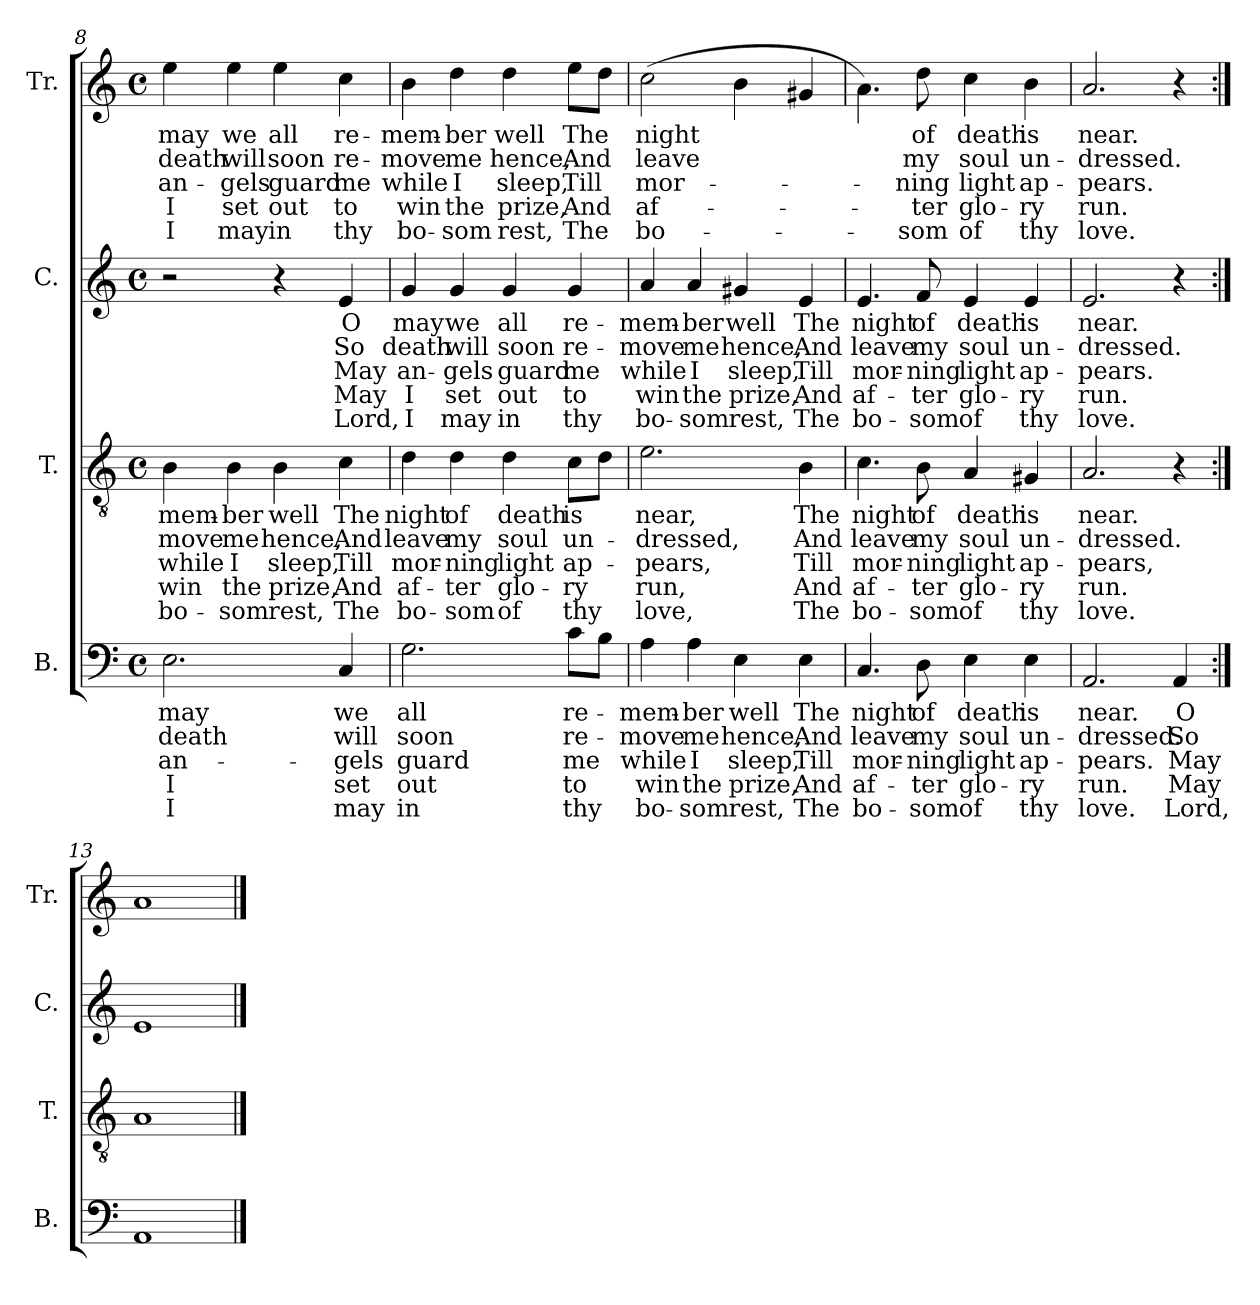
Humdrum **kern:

**kern	**text	**text	**text	**text	**text	**kern	**text	**text	**text	**text	**text	**kern	**text	**text	**text	**text	**text	**kern	**text	**text	**text	**text	**text
*part4	*part4	*part4	*part4	*part4	*part4	*part3	*part3	*part3	*part3	*part3	*part3	*part2	*part2	*part2	*part2	*part2	*part2	*part1	*part1	*part1	*part1	*part1	*part1
*staff4	*staff4	*staff4	*staff4	*staff4	*staff4	*staff3	*staff3	*staff3	*staff3	*staff3	*staff3	*staff2	*staff2	*staff2	*staff2	*staff2	*staff2	*staff1	*staff1	*staff1	*staff1	*staff1	*staff1
*I"B.	*	*	*	*	*	*I"T.	*	*	*	*	*	*I"C.	*	*	*	*	*	*I"Tr.	*	*	*	*	*
*I'B.	*	*	*	*	*	*I'T.	*	*	*	*	*	*I'C.	*	*	*	*	*	*I'Tr.	*	*	*	*	*
*clefF4	*	*	*	*	*	*clefGv2	*	*	*	*	*	*clefG2	*	*	*	*	*	*clefG2	*	*	*	*	*
*k[]	*	*	*	*	*	*k[]	*	*	*	*	*	*k[]	*	*	*	*	*	*k[]	*	*	*	*	*
*M4/4	*	*	*	*	*	*M4/4	*	*	*	*	*	*M4/4	*	*	*	*	*	*M4/4	*	*	*	*	*
*met(c)	*	*	*	*	*	*met(c)	*	*	*	*	*	*met(c)	*	*	*	*	*	*met(c)	*	*	*	*	*
=8	=8	=8	=8	=8	=8	=8	=8	=8	=8	=8	=8	=8	=8	=8	=8	=8	=8	=8	=8	=8	=8	=8	=8
!	!LO:LY:b	!LO:LY:b	!LO:LY:b	!LO:LY:b	!LO:LY:b	!	!LO:LY:b	!LO:LY:b	!LO:LY:b	!LO:LY:b	!LO:LY:b	!	!	!	!	!	!	!	!LO:LY:b	!LO:LY:b	!LO:LY:b	!LO:LY:b	!LO:LY:b
2.E\	may	death	an-	I	I	4B\	-mem-	-move	while	win	bo-	2r	.	.	.	.	.	4ee\	may	death	an-	I	I
!	!	!	!	!	!	!	!LO:LY:b	!LO:LY:b	!LO:LY:b	!LO:LY:b	!LO:LY:b	!	!	!	!	!	!	!	!LO:LY:b	!LO:LY:b	!LO:LY:b	!LO:LY:b	!LO:LY:b
.	.	.	.	.	.	4B\	-ber	me	I	the	-som	.	.	.	.	.	.	4ee\	we	will	-gels	set	may
!	!	!	!	!	!	!	!LO:LY:b	!LO:LY:b	!LO:LY:b	!LO:LY:b	!LO:LY:b	!	!	!	!	!	!	!	!LO:LY:b	!LO:LY:b	!LO:LY:b	!LO:LY:b	!LO:LY:b
.	.	.	.	.	.	4B\	well	hence,	sleep,	prize,	rest,	4r	.	.	.	.	.	4ee\	all	soon	guard	out	in
!	!LO:LY:b	!LO:LY:b	!LO:LY:b	!LO:LY:b	!LO:LY:b	!	!LO:LY:b	!LO:LY:b	!LO:LY:b	!LO:LY:b	!LO:LY:b	!	!LO:LY:b	!LO:LY:b	!LO:LY:b	!LO:LY:b	!LO:LY:b	!	!LO:LY:b	!LO:LY:b	!LO:LY:b	!LO:LY:b	!LO:LY:b
4C/	we	will	-gels	set	may	4c\	The	And	Till	And	The	4e/	O	So	May	May	Lord,	4cc\	re-	re-	me	to	thy
=9	=9	=9	=9	=9	=9	=9	=9	=9	=9	=9	=9	=9	=9	=9	=9	=9	=9	=9	=9	=9	=9	=9	=9
!	!LO:LY:b	!LO:LY:b	!LO:LY:b	!LO:LY:b	!LO:LY:b	!	!LO:LY:b	!LO:LY:b	!LO:LY:b	!LO:LY:b	!LO:LY:b	!	!LO:LY:b	!LO:LY:b	!LO:LY:b	!LO:LY:b	!LO:LY:b	!	!LO:LY:b	!LO:LY:b	!LO:LY:b	!LO:LY:b	!LO:LY:b
2.G\	all	soon	guard	out	in	4d\	night	leave	mor-	af-	bo-	4g/	may	death	an-	I	I	4b\	-mem-	-move	while	win	bo-
!	!	!	!	!	!	!	!LO:LY:b	!LO:LY:b	!LO:LY:b	!LO:LY:b	!LO:LY:b	!	!LO:LY:b	!LO:LY:b	!LO:LY:b	!LO:LY:b	!LO:LY:b	!	!LO:LY:b	!LO:LY:b	!LO:LY:b	!LO:LY:b	!LO:LY:b
.	.	.	.	.	.	4d\	of	my	-ning	-ter	-som	4g/	we	will	-gels	set	may	4dd\	-ber	me	I	the	-som
!	!	!	!	!	!	!	!LO:LY:b	!LO:LY:b	!LO:LY:b	!LO:LY:b	!LO:LY:b	!	!LO:LY:b	!LO:LY:b	!LO:LY:b	!LO:LY:b	!LO:LY:b	!	!LO:LY:b	!LO:LY:b	!LO:LY:b	!LO:LY:b	!LO:LY:b
.	.	.	.	.	.	4d\	death	soul	light	glo-	of	4g/	all	soon	guard	out	in	4dd\	well	hence,	sleep,	prize,	rest,
!	!LO:LY:b	!LO:LY:b	!LO:LY:b	!LO:LY:b	!LO:LY:b	!	!LO:LY:b	!LO:LY:b	!LO:LY:b	!LO:LY:b	!LO:LY:b	!	!LO:LY:b	!LO:LY:b	!LO:LY:b	!LO:LY:b	!LO:LY:b	!	!LO:LY:b	!LO:LY:b	!LO:LY:b	!LO:LY:b	!LO:LY:b
8c\L	re-	re-	me	to	thy	8c\L	is	un-	ap-	-ry	thy	4g/	re-	re-	me	to	thy	8ee\L	The	And	Till	And	The
8B\J	.	.	.	.	.	8d\J	.	.	.	.	.	.	.	.	.	.	.	8dd\J	.	.	.	.	.
=10	=10	=10	=10	=10	=10	=10	=10	=10	=10	=10	=10	=10	=10	=10	=10	=10	=10	=10	=10	=10	=10	=10	=10
!	!LO:LY:b	!LO:LY:b	!LO:LY:b	!LO:LY:b	!LO:LY:b	!	!LO:LY:b	!LO:LY:b	!LO:LY:b	!LO:LY:b	!LO:LY:b	!	!LO:LY:b	!LO:LY:b	!LO:LY:b	!LO:LY:b	!LO:LY:b	!	!LO:LY:b	!LO:LY:b	!LO:LY:b	!LO:LY:b	!LO:LY:b
4A\	-mem-	-move	while	win	bo-	2.e\	near,	-dressed,	-pears,	run,	love,	4a/	-mem-	-move	while	win	bo-	(2cc\	night	leave	mor-	af-	bo-
!	!LO:LY:b	!LO:LY:b	!LO:LY:b	!LO:LY:b	!LO:LY:b	!	!	!	!	!	!	!	!LO:LY:b	!LO:LY:b	!LO:LY:b	!LO:LY:b	!LO:LY:b	!	!	!	!	!	!
4A\	-ber	me	I	the	-som	.	.	.	.	.	.	4a/	-ber	me	I	the	-som	.	.	.	.	.	.
!	!LO:LY:b	!LO:LY:b	!LO:LY:b	!LO:LY:b	!LO:LY:b	!	!	!	!	!	!	!	!LO:LY:b	!LO:LY:b	!LO:LY:b	!LO:LY:b	!LO:LY:b	!	!	!	!	!	!
4E\	well	hence,	sleep,	prize,	rest,	.	.	.	.	.	.	4g#X/	well	hence,	sleep,	prize,	rest,	4b\	.	.	.	.	.
!	!LO:LY:b	!LO:LY:b	!LO:LY:b	!LO:LY:b	!LO:LY:b	!	!LO:LY:b	!LO:LY:b	!LO:LY:b	!LO:LY:b	!LO:LY:b	!	!LO:LY:b	!LO:LY:b	!LO:LY:b	!LO:LY:b	!LO:LY:b	!	!	!	!	!	!
4E\	The	And	Till	And	The	4B\	The	And	Till	And	The	4e/	The	And	Till	And	The	4g#X/	.	.	.	.	.
=11	=11	=11	=11	=11	=11	=11	=11	=11	=11	=11	=11	=11	=11	=11	=11	=11	=11	=11	=11	=11	=11	=11	=11
!	!LO:LY:b	!LO:LY:b	!LO:LY:b	!LO:LY:b	!LO:LY:b	!	!LO:LY:b	!LO:LY:b	!LO:LY:b	!LO:LY:b	!LO:LY:b	!	!LO:LY:b	!LO:LY:b	!LO:LY:b	!LO:LY:b	!LO:LY:b	!	!	!	!	!	!
4.C/	night	leave	mor-	af-	bo-	4.c\	night	leave	mor-	af-	bo-	4.e/	night	leave	mor-	af-	bo-	4.a\)	.	.	.	.	.
!	!LO:LY:b	!LO:LY:b	!LO:LY:b	!LO:LY:b	!LO:LY:b	!	!LO:LY:b	!LO:LY:b	!LO:LY:b	!LO:LY:b	!LO:LY:b	!	!LO:LY:b	!LO:LY:b	!LO:LY:b	!LO:LY:b	!LO:LY:b	!	!LO:LY:b	!LO:LY:b	!LO:LY:b	!LO:LY:b	!LO:LY:b
8D\	of	my	-ning	-ter	-som	8B\	of	my	-ning	-ter	-som	8f/	of	my	-ning	-ter	-som	8dd\	of	my	-ning	-ter	som
!	!LO:LY:b	!LO:LY:b	!LO:LY:b	!LO:LY:b	!LO:LY:b	!	!LO:LY:b	!LO:LY:b	!LO:LY:b	!LO:LY:b	!LO:LY:b	!	!LO:LY:b	!LO:LY:b	!LO:LY:b	!LO:LY:b	!LO:LY:b	!	!LO:LY:b	!LO:LY:b	!LO:LY:b	!LO:LY:b	!LO:LY:b
4E\	death	soul	light	glo-	of	4A/	death	soul	light	glo-	of	4e/	death	soul	light	glo-	of	4cc\	death	soul	light	glo-	of
!	!LO:LY:b	!LO:LY:b	!LO:LY:b	!LO:LY:b	!LO:LY:b	!	!LO:LY:b	!LO:LY:b	!LO:LY:b	!LO:LY:b	!LO:LY:b	!	!LO:LY:b	!LO:LY:b	!LO:LY:b	!LO:LY:b	!LO:LY:b	!	!LO:LY:b	!LO:LY:b	!LO:LY:b	!LO:LY:b	!LO:LY:b
4E\	is	un-	ap-	-ry	thy	4G#X/	is	un-	ap-	-ry	thy	4e/	is	un-	ap-	-ry	thy	4b\	is	un-	ap-	-ry	thy
=12	=12	=12	=12	=12	=12	=12	=12	=12	=12	=12	=12	=12	=12	=12	=12	=12	=12	=12	=12	=12	=12	=12	=12
!	!LO:LY:b	!LO:LY:b	!LO:LY:b	!LO:LY:b	!LO:LY:b	!	!LO:LY:b	!LO:LY:b	!LO:LY:b	!LO:LY:b	!LO:LY:b	!	!LO:LY:b	!LO:LY:b	!LO:LY:b	!LO:LY:b	!LO:LY:b	!	!LO:LY:b	!LO:LY:b	!LO:LY:b	!LO:LY:b	!LO:LY:b
2.AA/	near.	-dressed.	-pears.	run.	love.	2.A/	near.	-dressed.	-pears,	run.	love.	2.e/	near.	-dressed.	-pears.	run.	love.	2.a/	near.	-dressed.	-pears.	run.	love.
!	!LO:LY:b	!LO:LY:b	!LO:LY:b	!LO:LY:b	!LO:LY:b	!	!	!	!	!	!	!	!	!	!	!	!	!	!	!	!	!	!
4AA/	O	So	May	May	Lord,	4r	.	.	.	.	.	4r	.	.	.	.	.	4r	.	.	.	.	.
=13:|!	=13:|!	=13:|!	=13:|!	=13:|!	=13:|!	=13:|!	=13:|!	=13:|!	=13:|!	=13:|!	=13:|!	=13:|!	=13:|!	=13:|!	=13:|!	=13:|!	=13:|!	=13:|!	=13:|!	=13:|!	=13:|!	=13:|!	=13:|!
1AA	.	.	.	.	.	1A	.	.	.	.	.	1e	.	.	.	.	.	1a	.	.	.	.	.
==	==	==	==	==	==	==	==	==	==	==	==	==	==	==	==	==	==	==	==	==	==	==	==
*-	*-	*-	*-	*-	*-	*-	*-	*-	*-	*-	*-	*-	*-	*-	*-	*-	*-	*-	*-	*-	*-	*-	*-
